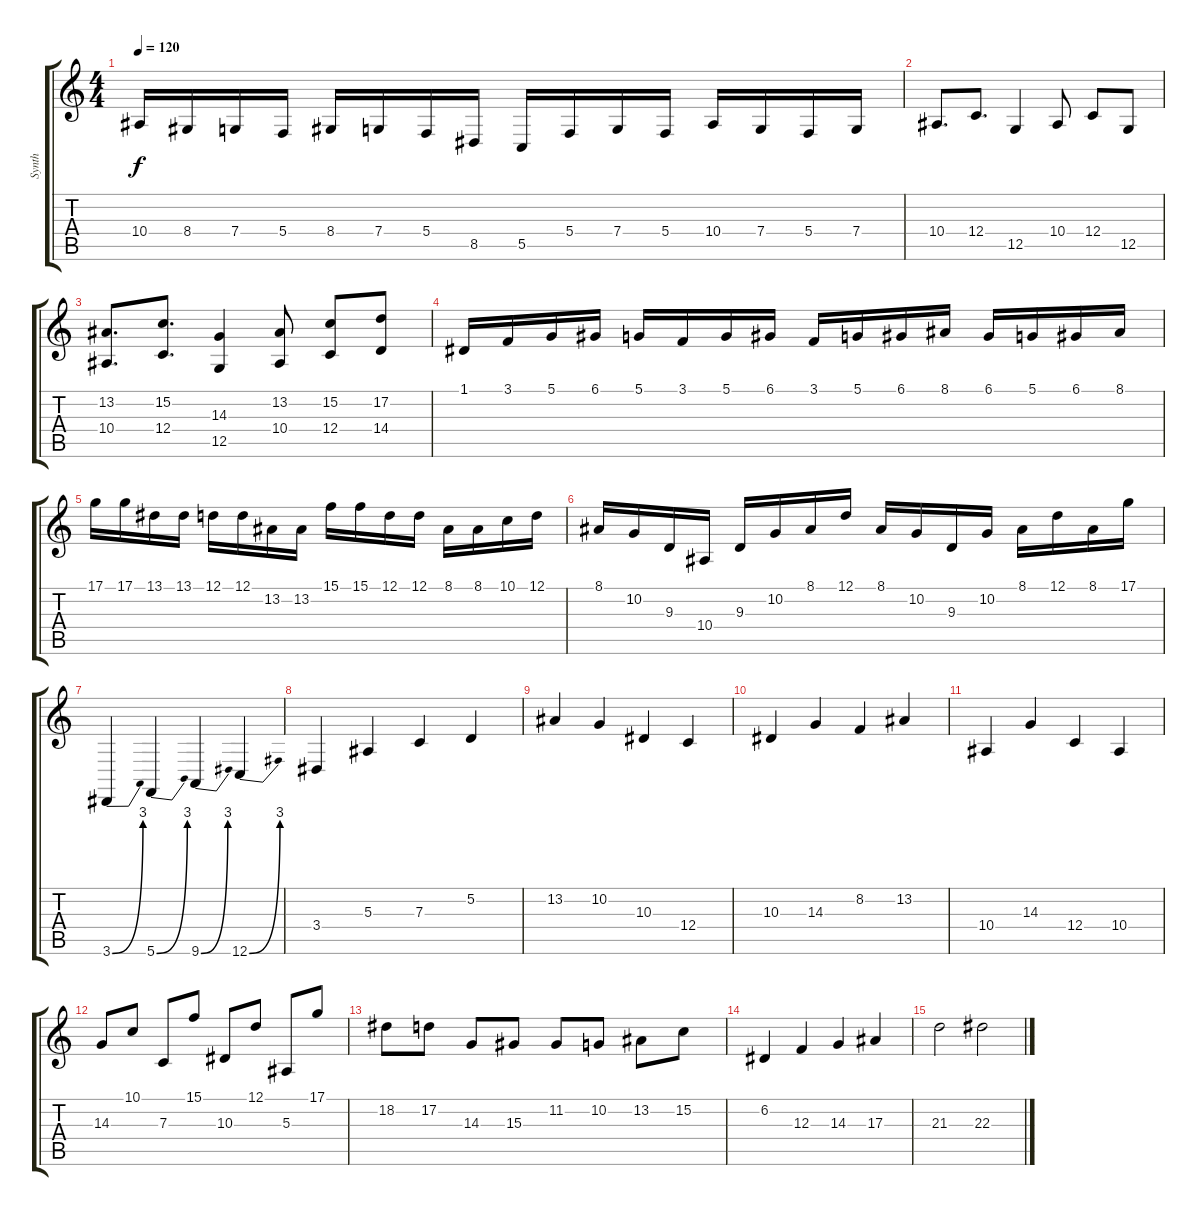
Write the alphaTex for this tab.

\track ("Synth" "Synth") {instrument lead2sawtooth}
\staff {score tabs}
\tuning (D4 A3 F3 C3 G2 C2) {hide}
\ts (4 4)
\tempo 120
\clef g2
\ks c
10.4.16{dy f} 8.4.16 7.4.16 5.4.16 8.4.16 7.4.16 5.4.16 8.5.16 5.5.16 5.4.16 7.4.16 5.4.16 10.4.16 7.4.16 5.4.16 7.4.16 |
10.4.8{d} 12.4.8{d} 12.5.4 10.4.8 12.4.8 12.5.8 |
(13.2 10.4).8{d} (15.2 12.4).8{d} (14.3 12.5).4 (13.2 10.4).8 (15.2 12.4).8 (17.2 14.4).8 |
1.1.16 3.1.16 5.1.16 6.1.16 5.1.16 3.1.16 5.1.16 6.1.16 3.1.16 5.1.16 6.1.16 8.1.16 6.1.16 5.1.16 6.1.16 8.1.16 |
17.1.16 17.1.16 13.1.16 13.1.16 12.1.16 12.1.16 13.2.16 13.2.16 15.1.16 15.1.16 12.1.16 12.1.16 8.1.16 8.1.16 10.1.16 12.1.16 |
8.1.16 10.2.16 9.3.16 10.4.16 9.3.16 10.2.16 8.1.16 12.1.16 8.1.16 10.2.16 9.3.16 10.2.16 8.1.16 12.1.16 8.1.16 17.1.16 |
3.6{be (bend 0 0 60 12)}.4 5.6{be (bend 0 0 60 12)}.4 9.6{be (bend 0 0 60 12)}.4 12.6{be (bend 0 0 60 12)}.4 |
3.4.4 5.3.4 7.3.4 5.2.4 |
13.2.4 10.2.4 10.3.4 12.4.4 |
10.3.4 14.3.4 8.2.4 13.2.4 |
10.4.4 14.3.4 12.4.4 10.4.4 |
14.3.8 10.1.8 7.3.8 15.1.8 10.3.8 12.1.8 5.3.8 17.1.8 |
18.2.8 17.2.8 14.3.8 15.3.8 11.2.8 10.2.8 13.2.8 15.2.8 |
6.2.4 12.3.4 14.3.4 17.3.4 |
21.3.2 22.3.2
